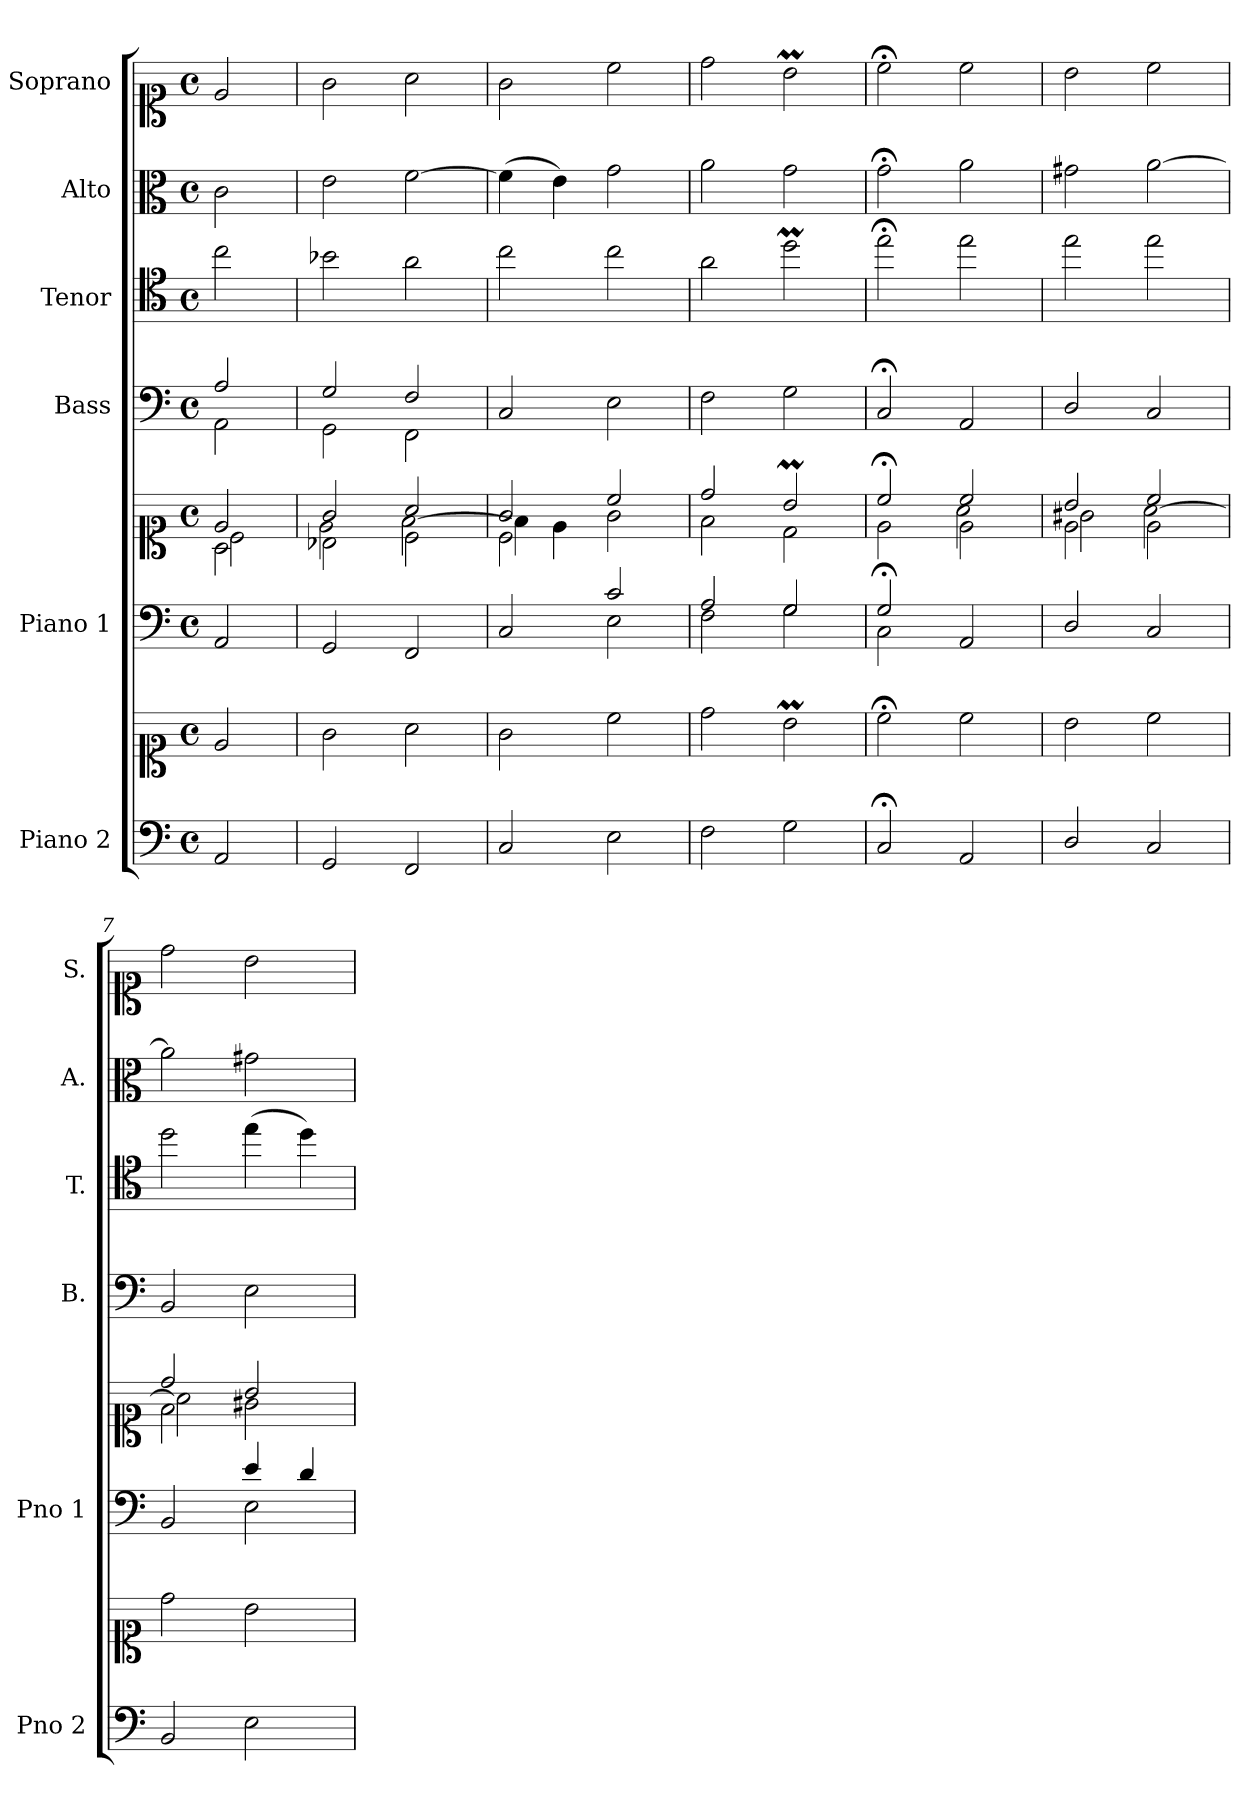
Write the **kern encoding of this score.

**kern	**kern	**kern	**kern	**kern	**kern	**kern	**kern
*part6	*part6	*part5	*part5	*part4	*part3	*part2	*part1
*staff8	*staff7	*staff6	*staff5	*staff4	*staff3	*staff2	*staff1
*I"Piano 2	*	*I"Piano 1	*	*I"Bass	*I"Tenor	*I"Alto	*I"Soprano
*I'Pno 2	*	*I'Pno 1	*	*I'B.	*I'T.	*I'A.	*I'S.
*clefF4	*clefC1	*clefF4	*clefC1	*clefF4	*clefC4	*clefC3	*clefC1
*	*	*	*	*	*ITrd7c12	*	*
*k[]	*k[]	*k[]	*k[]	*k[]	*k[]	*k[]	*k[]
*M4/4	*M4/4	*M4/4	*M4/4	*M4/4	*M4/4	*M4/4	*M4/4
*met(c)	*met(c)	*met(c)	*met(c)	*met(c)	*met(c)	*met(c)	*met(c)
=1	=1	=1	=1	=1	=1	=1	=1
*	*	*	*^	*^	*	*	*
*	*	*	*	*^	*	*	*	*	*
2AA/	2e/	2AA/	2e/	2A\	2c\	2A/	2AA\	2c\	2c\	2e/
=2	=2	=2	=2	=2	=2	=2	=2	=2	=2	=2
2GG/	2g\	2GG/	2g/	2B-X\	2e\	2G/	2GG\	2B-X\	2e\	2g\
2FF/	2a\	2FF/	2a/	2c\	[<2f\	2F/	2FF\	2A\	[>2f\	2a\
*	*	*	*	*	*	*v	*v	*	*	*
=3	=3	=3	=3	=3	=3	=3	=3	=3	=3
*	*	*^	*	*	*	*	*	*	*
2C/	2g\	2ryy	2C/	2g/	2c\	4f\]	2C/	2c\	(4f\]	2g\
.	.	.	.	.	.	4e\	.	.	4e\)	.
2E\	2cc\	2c/	2E\	2cc/	2ryy	2g\	2E\	2c\	2g\	2cc\
*	*	*	*	*	*v	*v	*	*	*	*
=4	=4	=4	=4	=4	=4	=4	=4	=4	=4
2F\	2dd\	2A/	2F\	2dd/	2f\	2F\	2A\	2a\	2dd\
2G\	2bm\	2G/	2G\	2bm/	2d\	2G\	2dM\	2g\	2bm\
=5	=5	=5	=5	=5	=5	=5	=5	=5	=5
*	*	*	*	*	*^	*	*	*	*
2C;/	2cc;<\	2G;/	2C\	2cc;</	2ryy	2e\	2C;</	2e;<\	2g;<\	2cc;<\
2AA/	2cc\	2ryy	2AA/	2cc/	2e\	2a\	2AA/	2e\	2a\	2cc\
*	*	*v	*v	*	*	*	*	*	*	*
=6	=6	=6	=6	=6	=6	=6	=6	=6	=6
2D/	2b\	2D/	2b/	2e\	2g#X\	2D/	2e\	2g#X\	2b\
2C/	2cc\	2C/	2cc/	2e\	[<2a\	2C/	2e\	[>2a\	2cc\
=7	=7	=7	=7	=7	=7	=7	=7	=7	=7
*	*	*^	*	*	*	*	*	*	*
2BB/	2dd\	2ryy	2BB/	2dd/	2f\	2a\]	2BB/	2d\	2a\]	2dd\
2E\	2b\	4e/	2E\	2b/	2ryy	2g#X\	2E\	(4e\	2g#X\	2b\
.	.	4d/	.	.	.	.	.	4d\)	.	.
*	*	*v	*v	*	*	*	*	*	*	*
*	*	*	*v	*v	*v	*	*	*	*
=	=	=	=	=	=	=	=
*-	*-	*-	*-	*-	*-	*-	*-
